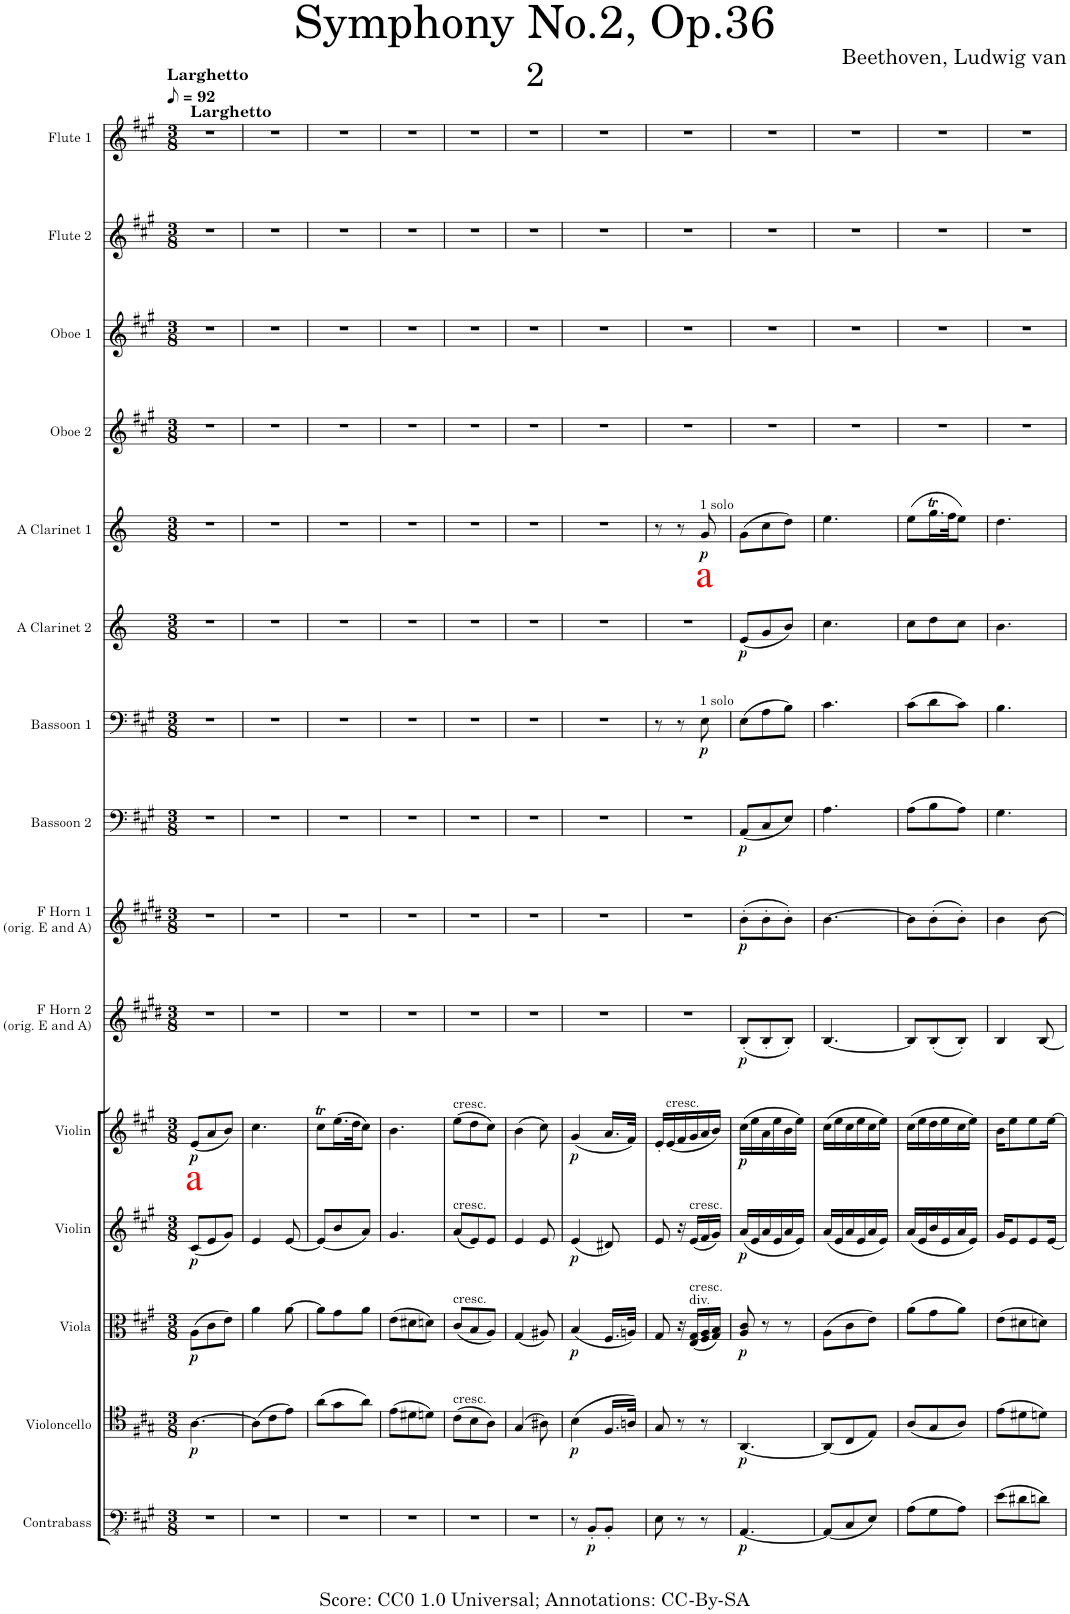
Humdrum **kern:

**kern	**dynam	**kern	**dynam	**kern	**dynam	**kern	**dynam	**kern	**text	**dynam	**kern	**dynam	**kern	**dynam	**kern	**dynam	**kern	**dynam	**kern	**dynam	**kern	**text	**dynam	**kern	**kern	**kern	**kern
*part15	*part15	*part14	*part14	*part13	*part13	*part12	*part12	*part11	*part11	*part11	*part10	*part10	*part9	*part9	*part8	*part8	*part7	*part7	*part6	*part6	*part5	*part5	*part5	*part4	*part3	*part2	*part1
*staff15	*staff15	*staff14	*staff14	*staff13	*staff13	*staff12	*staff12	*staff11	*staff11	*staff11	*staff10	*staff10	*staff9	*staff9	*staff8	*staff8	*staff7	*staff7	*staff6	*staff6	*staff5	*staff5	*staff5	*staff4	*staff3	*staff2	*staff1
*I"Contrabass	*	*I"Violoncello	*	*I"Viola	*	*I"Violin	*	*I"Violin	*	*	*I"F Horn 2 (orig. E and A)	*	*I"F Horn 1 (orig. E and A)	*	*I"Bassoon 2	*	*I"Bassoon 1	*	*I"A Clarinet 2	*	*I"A Clarinet 1	*	*	*I"Oboe 2	*I"Oboe 1	*I"Flute 2	*I"Flute 1
*I'Cb	*	*I'Vc	*	*I'Vla	*	*I'Vln	*	*I'Vln	*	*	*I'Hn 2	*	*I'Hn 1	*	*I'Bsn 2	*	*I'Bsn 1	*	*I'Cl 2	*	*I'Cl 1	*	*	*I'Ob 2	*I'Ob 1	*I'Fl 2	*I'Fl 1
*clefFv4	*	*clefC4	*	*clefC3	*	*clefG2	*	*clefG2	*	*	*clefG2	*	*clefG2	*	*clefF4	*	*clefF4	*	*clefG2	*	*clefG2	*	*	*clefG2	*clefG2	*clefG2	*clefG2
*	*	*	*	*	*	*	*	*	*	*	*Trd4c7	*	*Trd4c7	*	*	*	*	*	*Trd2c3	*	*Trd2c3	*	*	*	*	*	*
*k[f#c#g#]	*	*k[f#c#g#]	*	*k[f#c#g#]	*	*k[f#c#g#]	*	*k[f#c#g#]	*	*	*k[f#c#g#d#]	*	*k[f#c#g#d#]	*	*k[f#c#g#]	*	*k[f#c#g#]	*	*k[]	*	*k[]	*	*	*k[f#c#g#]	*k[f#c#g#]	*k[f#c#g#]	*k[f#c#g#]
*M3/8	*	*M3/8	*	*M3/8	*	*M3/8	*	*M3/8	*	*	*M3/8	*	*M3/8	*	*M3/8	*	*M3/8	*	*M3/8	*	*M3/8	*	*	*M3/8	*M3/8	*M3/8	*M3/8
*MM46	*	*MM46	*	*MM46	*	*MM46	*	*MM46	*	*	*MM46	*	*MM46	*	*MM46	*	*MM46	*	*MM46	*	*MM46	*	*	*MM46	*MM46	*MM46	*MM46
=1	=1	=1	=1	=1	=1	=1	=1	=1	=1	=1	=1	=1	=1	=1	=1	=1	=1	=1	=1	=1	=1	=1	=1	=1	=1	=1	=1
!	!	!	!	!	!	!	!	!	!	!	!	!	!	!	!	!	!	!	!	!	!	!	!	!	!	!	!LO:TX:a:B:t=Larghetto
!	!	!	!	!	!	!	!	!	!	!	!	!	!	!	!	!	!	!	!	!	!	!	!	!	!	!	!LO:TX:a:B:t=Larghetto
!	!	!	!LO:DY:b	!	!LO:DY:b	!	!LO:DY:b	!	!LO:LY:b:color=#FF0000	!LO:DY:b	!	!	!	!	!	!	!	!	!	!	!	!	!	!	!	!	!
4.r	.	[4.A\	p	(8A\L	p	(8c#/L	p	(8e/L	a	p	4.r	.	4.r	.	4.r	.	4.r	.	4.r	.	4.r	.	.	4.r	4.r	4.r	4.r
.	.	.	.	8c#\	.	8e/	.	8a/	.	.	.	.	.	.	.	.	.	.	.	.	.	.	.	.	.	.	.
.	.	.	.	8e\J)	.	8g#/J)	.	8b/J)	.	.	.	.	.	.	.	.	.	.	.	.	.	.	.	.	.	.	.
=2	=2	=2	=2	=2	=2	=2	=2	=2	=2	=2	=2	=2	=2	=2	=2	=2	=2	=2	=2	=2	=2	=2	=2	=2	=2	=2	=2
4.r	.	(8A\L]	.	4a\	.	4e/	.	4.cc#\	.	.	4.r	.	4.r	.	4.r	.	4.r	.	4.r	.	4.r	.	.	4.r	4.r	4.r	4.r
.	.	8c#\	.	.	.	.	.	.	.	.	.	.	.	.	.	.	.	.	.	.	.	.	.	.	.	.	.
.	.	8e\J)	.	[8a\	.	[8e/	.	.	.	.	.	.	.	.	.	.	.	.	.	.	.	.	.	.	.	.	.
=3	=3	=3	=3	=3	=3	=3	=3	=3	=3	=3	=3	=3	=3	=3	=3	=3	=3	=3	=3	=3	=3	=3	=3	=3	=3	=3	=3
4.r	.	(8a\L	.	8a\L]	.	(8e/L]	.	8cc#t\L	.	.	4.r	.	4.r	.	4.r	.	4.r	.	4.r	.	4.r	.	.	4.r	4.r	4.r	4.r
.	.	8g#\	.	8g#\	.	8b/	.	(16.ee\L	.	.	.	.	.	.	.	.	.	.	.	.	.	.	.	.	.	.	.
.	.	.	.	.	.	.	.	32dd\JK	.	.	.	.	.	.	.	.	.	.	.	.	.	.	.	.	.	.	.
.	.	8a\J)	.	8a\J	.	8a/J)	.	8cc#\J)	.	.	.	.	.	.	.	.	.	.	.	.	.	.	.	.	.	.	.
=4	=4	=4	=4	=4	=4	=4	=4	=4	=4	=4	=4	=4	=4	=4	=4	=4	=4	=4	=4	=4	=4	=4	=4	=4	=4	=4	=4
4.r	.	(8e\L	.	(8e\L	.	4.g#/	.	4.b\	.	.	4.r	.	4.r	.	4.r	.	4.r	.	4.r	.	4.r	.	.	4.r	4.r	4.r	4.r
.	.	8d#X\	.	8d#X\	.	.	.	.	.	.	.	.	.	.	.	.	.	.	.	.	.	.	.	.	.	.	.
.	.	8dn\J)	.	8dn\J)	.	.	.	.	.	.	.	.	.	.	.	.	.	.	.	.	.	.	.	.	.	.	.
=5	=5	=5	=5	=5	=5	=5	=5	=5	=5	=5	=5	=5	=5	=5	=5	=5	=5	=5	=5	=5	=5	=5	=5	=5	=5	=5	=5
!	!	!	!	!	!	!	!	!LO:TX:a:t=cresc.	!	!	!	!	!	!	!	!	!	!	!	!	!	!	!	!	!	!	!
!	!	!	!	!	!	!LO:TX:a:t=cresc.	!	!	!	!	!	!	!	!	!	!	!	!	!	!	!	!	!	!	!	!	!
!	!	!	!	!LO:TX:a:t=cresc.	!	!	!	!	!	!	!	!	!	!	!	!	!	!	!	!	!	!	!	!	!	!	!
!	!	!LO:TX:a:t=cresc.	!	!	!	!	!	!	!	!	!	!	!	!	!	!	!	!	!	!	!	!	!	!	!	!	!
4.r	.	(8c#\L	.	(8c#/L	.	(8a/L	.	(8ee\L	.	.	4.r	.	4.r	.	4.r	.	4.r	.	4.r	.	4.r	.	.	4.r	4.r	4.r	4.r
.	.	8B\	.	8B/	.	8e/)	.	8dd\	.	.	.	.	.	.	.	.	.	.	.	.	.	.	.	.	.	.	.
.	.	8A\J)	.	8A/J)	.	8e/J	.	8cc#\J)	.	.	.	.	.	.	.	.	.	.	.	.	.	.	.	.	.	.	.
=6	=6	=6	=6	=6	=6	=6	=6	=6	=6	=6	=6	=6	=6	=6	=6	=6	=6	=6	=6	=6	=6	=6	=6	=6	=6	=6	=6
4.r	.	(4G#/	.	(4G#/	.	4e/	.	(4b\	.	.	4.r	.	4.r	.	4.r	.	4.r	.	4.r	.	4.r	.	.	4.r	4.r	4.r	4.r
.	.	8A#X\)	.	8A#X/)	.	8e/	.	8cc#\)	.	.	.	.	.	.	.	.	.	.	.	.	.	.	.	.	.	.	.
=7	=7	=7	=7	=7	=7	=7	=7	=7	=7	=7	=7	=7	=7	=7	=7	=7	=7	=7	=7	=7	=7	=7	=7	=7	=7	=7	=7
!	!	!	!LO:DY:b	!	!LO:DY:b	!	!LO:DY:b	!	!	!LO:DY:b	!	!	!	!	!	!	!	!	!	!	!	!	!	!	!	!	!
8r	.	(4B\	p	(4B/	p	(4e/	p	(4g#/	.	p	4.r	.	4.r	.	4.r	.	4.r	.	4.r	.	4.r	.	.	4.r	4.r	4.r	4.r
!	!LO:DY:b	!	!	!	!	!	!	!	!	!	!	!	!	!	!	!	!	!	!	!	!	!	!	!	!	!	!
8BBB'/L	p	.	.	.	.	.	.	.	.	.	.	.	.	.	.	.	.	.	.	.	.	.	.	.	.	.	.
8BBB'/J	.	16.F#/LL	.	16.F#/LL	.	8d#X/)	.	16.a/LL	.	.	.	.	.	.	.	.	.	.	.	.	.	.	.	.	.	.	.
.	.	32An/JJk)	.	32An/JJk)	.	.	.	32f#/JJk)	.	.	.	.	.	.	.	.	.	.	.	.	.	.	.	.	.	.	.
=8	=8	=8	=8	=8	=8	=8	=8	=8	=8	=8	=8	=8	=8	=8	=8	=8	=8	=8	=8	=8	=8	=8	=8	=8	=8	=8	=8
8EE\	.	8G#/	.	8G#/	.	8e/	.	16e'/LL	.	.	4.r	.	4.r	.	4.r	.	8r	.	4.r	.	8r	.	.	4.r	4.r	4.r	4.r
!	!	!	!	!	!	!	!	!LO:TX:a:t=cresc.	!	!	!	!	!	!	!	!	!	!	!	!	!	!	!	!	!	!	!
.	.	.	.	.	.	.	.	(16e/	.	.	.	.	.	.	.	.	.	.	.	.	.	.	.	.	.	.	.
8r	.	8r	.	16r	.	16r	.	16f#/	.	.	.	.	.	.	.	.	8r	.	.	.	8r	.	.	.	.	.	.
!	!	!	!	!	!	!LO:TX:a:t=cresc.	!	!	!	!	!	!	!	!	!	!	!	!	!	!	!	!	!	!	!	!	!
!	!	!	!	!LO:TX:a:t=div.	!	!	!	!	!	!	!	!	!	!	!	!	!	!	!	!	!	!	!	!	!	!	!
!	!	!	!	!LO:TX:a:t=cresc.	!	!	!	!	!	!	!	!	!	!	!	!	!	!	!	!	!	!	!	!	!	!	!
.	.	.	.	(16E/ 16G#/LL	.	(16e/LL	.	16g#/	.	.	.	.	.	.	.	.	.	.	.	.	.	.	.	.	.	.	.
!	!	!	!	!	!	!	!	!	!	!	!	!	!	!	!	!	!	!	!	!	!LO:TX:a:t=1 solo	!	!	!	!	!	!
!	!	!	!	!	!	!	!	!	!	!	!	!	!	!	!	!	!LO:TX:a:t=1 solo	!	!	!	!	!	!	!	!	!	!
!	!	!	!	!	!	!	!	!	!	!	!	!	!	!	!	!	!	!LO:DY:b	!	!	!	!LO:LY:b:color=#FF0000	!LO:DY:b	!	!	!	!
8r	.	8r	.	16F#/ 16A/	.	16f#/	.	16a/	.	.	.	.	.	.	.	.	8E\	p	.	.	8g/	a	p	.	.	.	.
.	.	.	.	16G#/ 16B/JJ)	.	16g#/JJ)	.	16b/JJ)	.	.	.	.	.	.	.	.	.	.	.	.	.	.	.	.	.	.	.
=9	=9	=9	=9	=9	=9	=9	=9	=9	=9	=9	=9	=9	=9	=9	=9	=9	=9	=9	=9	=9	=9	=9	=9	=9	=9	=9	=9
!	!LO:DY:b	!	!LO:DY:b	!	!LO:DY:b	!	!LO:DY:b	!	!	!LO:DY:b	!	!LO:DY:b	!	!LO:DY:b	!	!LO:DY:b	!	!	!	!LO:DY:b	!	!	!	!	!	!	!
[4.AAA/	p	[4.AA/	p	8A/ 8c#/	p	(16a/LL	p	(16cc#\LL	.	p	(8B'/L	p	(8b'\L	p	(8AA/L	p	(8E\L	.	(8e/L	p	(8g\L	.	.	4.r	4.r	4.r	4.r
.	.	.	.	.	.	16e/	.	16ee\	.	.	.	.	.	.	.	.	.	.	.	.	.	.	.	.	.	.	.
.	.	.	.	8r	.	16a/	.	16a\	.	.	8B'/	.	8b'\	.	8C#/	.	8A\	.	8g/	.	8cc\	.	.	.	.	.	.
.	.	.	.	.	.	16e/	.	16ee\	.	.	.	.	.	.	.	.	.	.	.	.	.	.	.	.	.	.	.
.	.	.	.	8r	.	16a/	.	16b\	.	.	8B'/J)	.	8b'\J)	.	8E/J)	.	8B\J)	.	8b/J)	.	8dd\J)	.	.	.	.	.	.
.	.	.	.	.	.	16e/JJ)	.	16ee\JJ)	.	.	.	.	.	.	.	.	.	.	.	.	.	.	.	.	.	.	.
=10	=10	=10	=10	=10	=10	=10	=10	=10	=10	=10	=10	=10	=10	=10	=10	=10	=10	=10	=10	=10	=10	=10	=10	=10	=10	=10	=10
(8AAA/L]	.	(8AA/L]	.	(8A\L	.	(16a/LL	.	(16cc#\LL	.	.	[4.B/	.	[4.b\	.	4.A\	.	4.c#\	.	4.cc\	.	4.ee\	.	.	4.r	4.r	4.r	4.r
.	.	.	.	.	.	16e/	.	16ee\	.	.	.	.	.	.	.	.	.	.	.	.	.	.	.	.	.	.	.
8CC#/	.	8C#/	.	8c#\	.	16a/	.	16cc#\	.	.	.	.	.	.	.	.	.	.	.	.	.	.	.	.	.	.	.
.	.	.	.	.	.	16e/	.	16ee\	.	.	.	.	.	.	.	.	.	.	.	.	.	.	.	.	.	.	.
8EE/J)	.	8E/J)	.	8e\J)	.	16a/	.	16cc#\	.	.	.	.	.	.	.	.	.	.	.	.	.	.	.	.	.	.	.
.	.	.	.	.	.	16e/JJ)	.	16ee\JJ)	.	.	.	.	.	.	.	.	.	.	.	.	.	.	.	.	.	.	.
=11	=11	=11	=11	=11	=11	=11	=11	=11	=11	=11	=11	=11	=11	=11	=11	=11	=11	=11	=11	=11	=11	=11	=11	=11	=11	=11	=11
(8AA\L	.	(8A/L	.	(8a\L	.	(16a/LL	.	(16cc#\LL	.	.	8B/L]	.	8b\L]	.	(8A\L	.	(8c#\L	.	8cc\L	.	(8ee\L	.	.	4.r	4.r	4.r	4.r
.	.	.	.	.	.	16e/	.	16ee\	.	.	.	.	.	.	.	.	.	.	.	.	.	.	.	.	.	.	.
8GG#\	.	8G#/	.	8g#\	.	16b/	.	16dd\	.	.	(8B'/	.	(8b'\	.	8B\	.	8d\	.	8dd\	.	16.ggT\L	.	.	.	.	.	.
.	.	.	.	.	.	16e/	.	16ee\	.	.	.	.	.	.	.	.	.	.	.	.	.	.	.	.	.	.	.
.	.	.	.	.	.	.	.	.	.	.	.	.	.	.	.	.	.	.	.	.	32ff\JK	.	.	.	.	.	.
8AA\J)	.	8A/J)	.	8a\J)	.	16a/	.	16cc#\	.	.	8B'/J)	.	8b'\J)	.	8A\J)	.	8c#\J)	.	8cc\J	.	8ee\J)	.	.	.	.	.	.
.	.	.	.	.	.	16e/JJ)	.	16ee\JJ)	.	.	.	.	.	.	.	.	.	.	.	.	.	.	.	.	.	.	.
=12	=12	=12	=12	=12	=12	=12	=12	=12	=12	=12	=12	=12	=12	=12	=12	=12	=12	=12	=12	=12	=12	=12	=12	=12	=12	=12	=12
(8E\L	.	(8e\L	.	(8e\L	.	16g#/KL	.	16b\KL	.	.	4B/	.	4b\	.	4.G#\	.	4.B\	.	4.b\	.	4.dd\	.	.	4.r	4.r	4.r	4.r
.	.	.	.	.	.	8e/	.	8ee\	.	.	.	.	.	.	.	.	.	.	.	.	.	.	.	.	.	.	.
8D#X\	.	8d#X\	.	8d#X\	.	.	.	.	.	.	.	.	.	.	.	.	.	.	.	.	.	.	.	.	.	.	.
.	.	.	.	.	.	8e/	.	8ee\	.	.	.	.	.	.	.	.	.	.	.	.	.	.	.	.	.	.	.
8Dn\J)	.	8dn\J)	.	8dn\J)	.	.	.	.	.	.	[8B/	.	[8b\	.	.	.	.	.	.	.	.	.	.	.	.	.	.
.	.	.	.	.	.	[16e/Jk	.	[16ee\Jk	.	.	.	.	.	.	.	.	.	.	.	.	.	.	.	.	.	.	.
=	=	=	=	=	=	=	=	=	=	=	=	=	=	=	=	=	=	=	=	=	=	=	=	=	=	=	=
*-	*-	*-	*-	*-	*-	*-	*-	*-	*-	*-	*-	*-	*-	*-	*-	*-	*-	*-	*-	*-	*-	*-	*-	*-	*-	*-	*-
